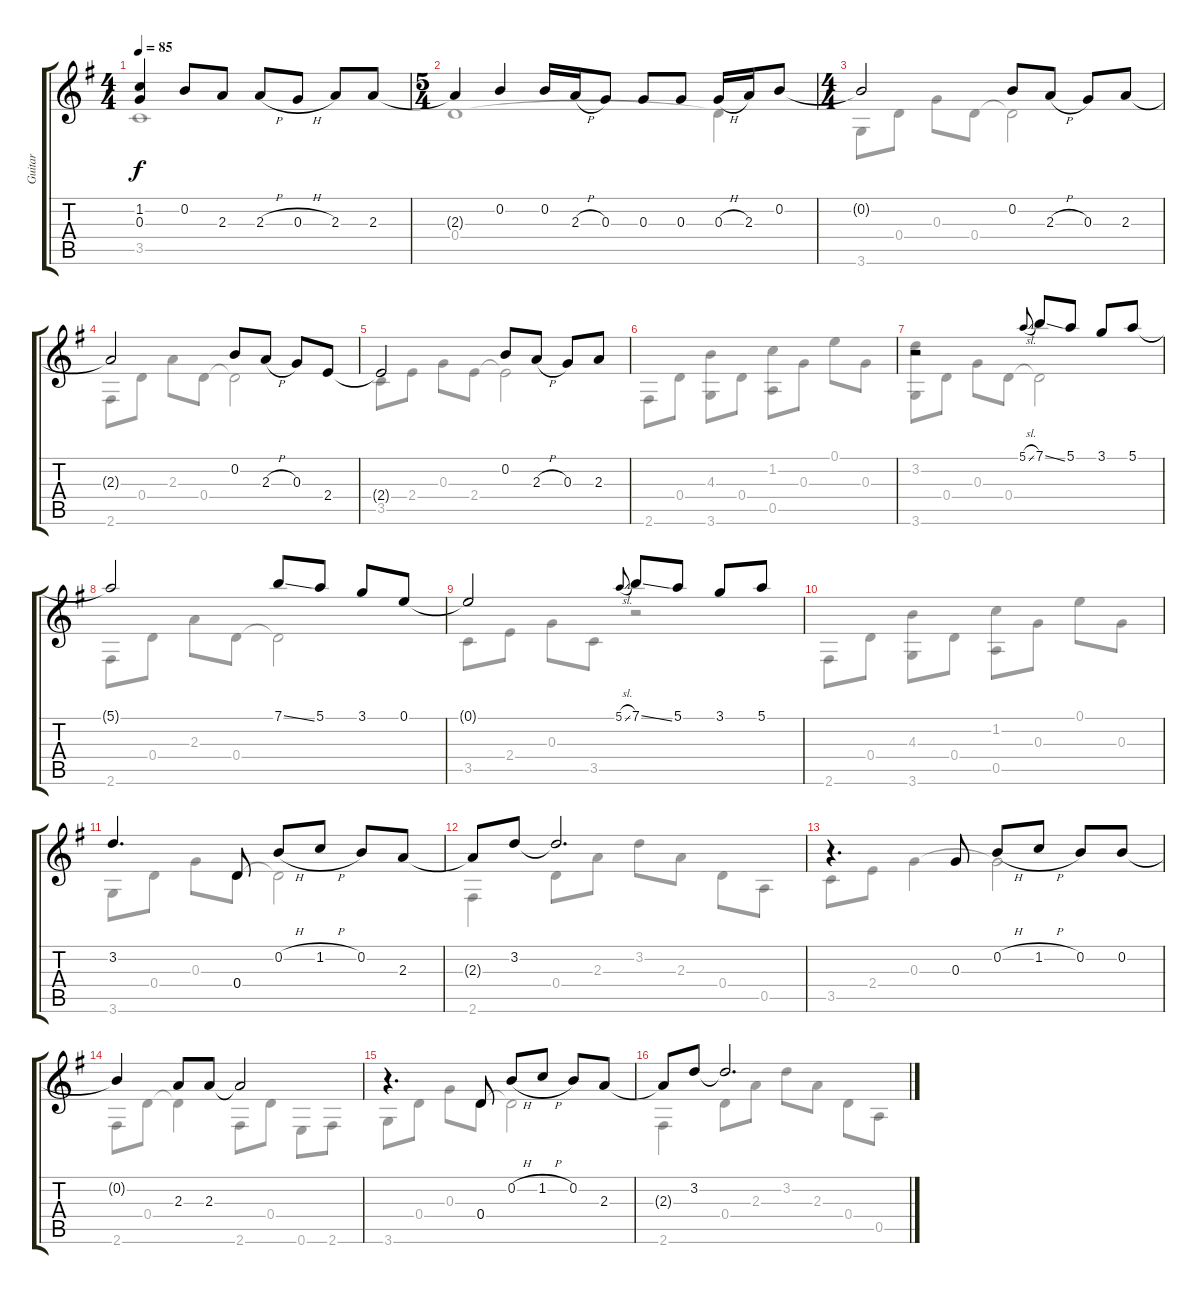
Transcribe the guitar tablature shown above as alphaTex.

\track ("Guitar" "Guitar") {instrument acousticguitarnylon}
\staff {score tabs}
\tuning (E4 B3 G3 D3 A2 E2) {hide}
\voice
\ts (4 4)
\tempo 85
\clef g2
\ks g
(1.2 0.3).4{dy f} 0.2.8 2.3.8 2.3{h}.8 0.3{h}.8 2.3.8 2.3.8 |
\ts (5 4)
2.3{t}.4 0.2.4 0.2.16 2.3{h}.16 0.3.8 0.3.8 0.3.8 0.3{h}.16 2.3.16 0.2.8 |
\ts (4 4)
0.2{t}.2 0.2.8 2.3{h}.8 0.3.8 2.3.8 |
2.3{t}.2 0.2.8 2.3{h}.8 0.3.8 2.4.8 |
2.4{t}.2 0.2.8 2.3{h}.8 0.3.8 2.3.8 |
|
r.2 5.1{sl}.8{gr onbeat} 7.1{ss}.8 5.1.8 3.1.8 5.1.8 |
5.1{t}.2 7.1{ss}.8 5.1.8 3.1.8 0.1.8 |
0.1{t}.2 5.1{sl}.8{gr onbeat} 7.1{ss}.8 5.1.8 3.1.8 5.1.8 |
|
3.2.4{d} 0.4.8 0.2{h}.8 1.2{h}.8 0.2.8 2.3.8 |
2.3{t}.8 3.2.8 3.2{t}.2{d} |
r.4{d} 0.3.8 0.2{h}.8 1.2{h}.8 0.2.8 0.2.8 |
0.2{t}.4 2.3.8 2.3.8 2.3{t}.2 |
r.4{d} 0.4.8 0.2{h}.8 1.2{h}.8 0.2.8 2.3.8 |
2.3{t}.8 3.2.8 3.2{t}.2{d}
\voice
\clef g2
\ottava regular
\simile none
\ks g
3.5.1{dy f} |
0.4.1 0.4{t}.4 |
3.6.8 0.4.8 0.3.8 0.4.8 0.4{t}.2 |
2.6.8 0.4.8 2.3.8 0.4.8 0.4{t}.2 |
3.5.8 2.4.8 0.3.8 2.4.8 2.4{t}.2 |
2.6.8 0.4.8 (4.3 3.6).8 0.4.8 (1.2 0.5).8 0.3.8 0.1.8 0.3.8 |
(3.2 3.6).8 0.4.8 0.3.8 0.4.8 0.4{t}.2 |
2.6.8 0.4.8 2.3.8 0.4.8 0.4{t}.2 |
3.5.8 2.4.8 0.3.8 3.5.8 r.2 |
2.6.8 0.4.8 (4.3 3.6).8 0.4.8 (1.2 0.5).8 0.3.8 0.1.8 0.3.8 |
3.6.8 0.4.8 0.3.8 0.4.8 0.4{t}.2 |
2.6.4 0.4.8 2.3.8 3.2.8 2.3.8 0.4.8 0.5.8 |
3.5.8 2.4.8 0.3.4 0.3{t}.2 |
2.6.8 0.4.8 0.4{t}.4 2.6.8 0.4.8 0.6.8 2.6.8 |
3.6.8 0.4.8 0.3.8 0.4.8 0.4{t}.2 |
2.6.4 0.4.8 2.3.8 3.2.8 2.3.8 0.4.8 0.5.8
